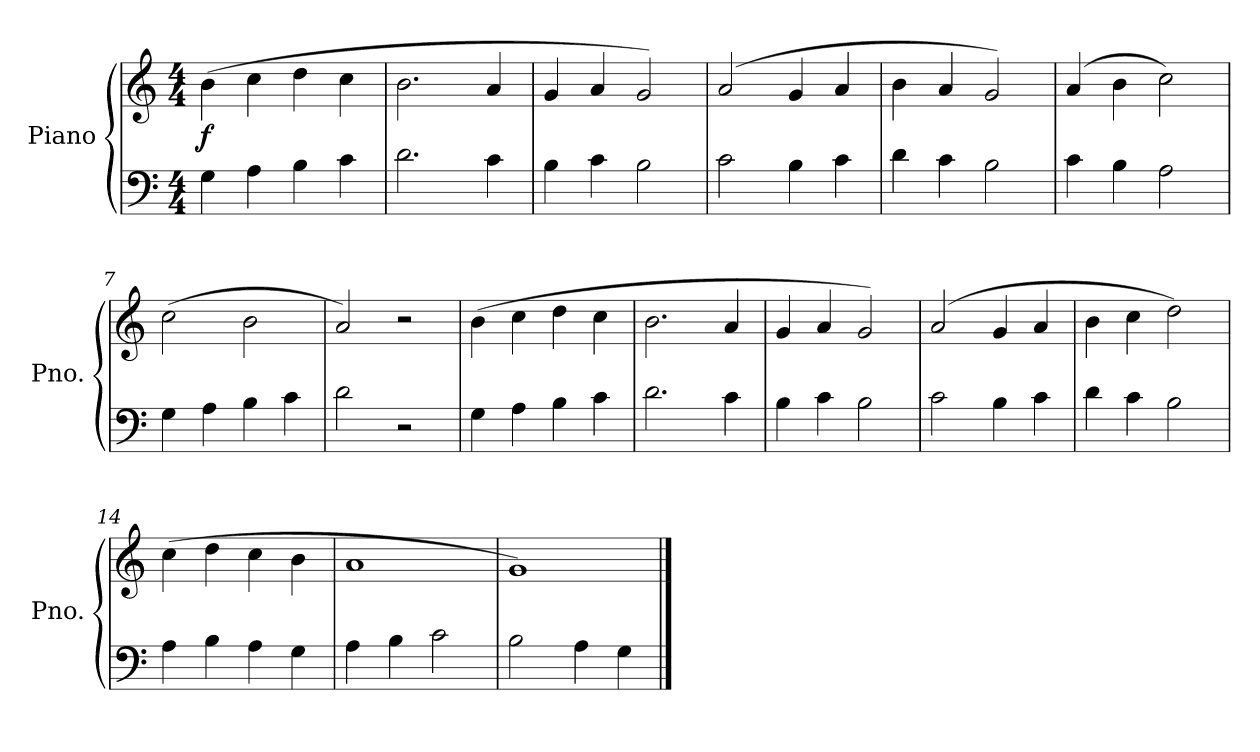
**kern	**kern	**dynam
*part1	*part1	*part1
*staff2	*staff1	*staff1/2
*I"Piano	*	*
*I'Pno.	*	*
*clefF4	*clefG2	*
*k[]	*k[]	*
*M4/4	*M4/4	*
*MM96	*MM96	*
=1	=1	=1
!	!	!LO:DY:b
4G\	(>4b\	f
4A\	4cc\	.
4B\	4dd\	.
4c\	4cc\	.
=2	=2	=2
2.d\	2.b\	.
4c\	4a/	.
=3	=3	=3
4B\	4g/	.
4c\	4a/	.
2B\	2g/)	.
=4	=4	=4
2c\	(>2a/	.
4B\	4g/	.
4c\	4a/	.
=5	=5	=5
4d\	4b\	.
4c\	4a/	.
2B\	2g/)	.
!!LO:LB:g=z
=6	=6	=6
4c\	(>4a/	.
4B\	4b\	.
2A\	2cc\)	.
=7	=7	=7
4G\	(>2cc\	.
4A\	.	.
4B\	2b\	.
4c\	.	.
=8	=8	=8
2d\	2a/)	.
2r	2r	.
=9	=9	=9
4G\	(>4b\	.
4A\	4cc\	.
4B\	4dd\	.
4c\	4cc\	.
=10	=10	=10
2.d\	2.b\	.
4c\	4a/	.
=11	=11	=11
4B\	4g/	.
4c\	4a/	.
2B\	2g/)	.
!!LO:LB:g=z
=12	=12	=12
2c\	(>2a/	.
4B\	4g/	.
4c\	4a/	.
=13	=13	=13
4d\	4b\	.
4c\	4cc\	.
2B\	2dd\)	.
=14	=14	=14
4A\	(>4cc\	.
4B\	4dd\	.
4A\	4cc\	.
4G\	4b\	.
=15	=15	=15
4A\	1a	.
4B\	.	.
2c\	.	.
=16	=16	=16
2B\	1g)	.
4A\	.	.
4G\	.	.
==	==	==
*-	*-	*-
